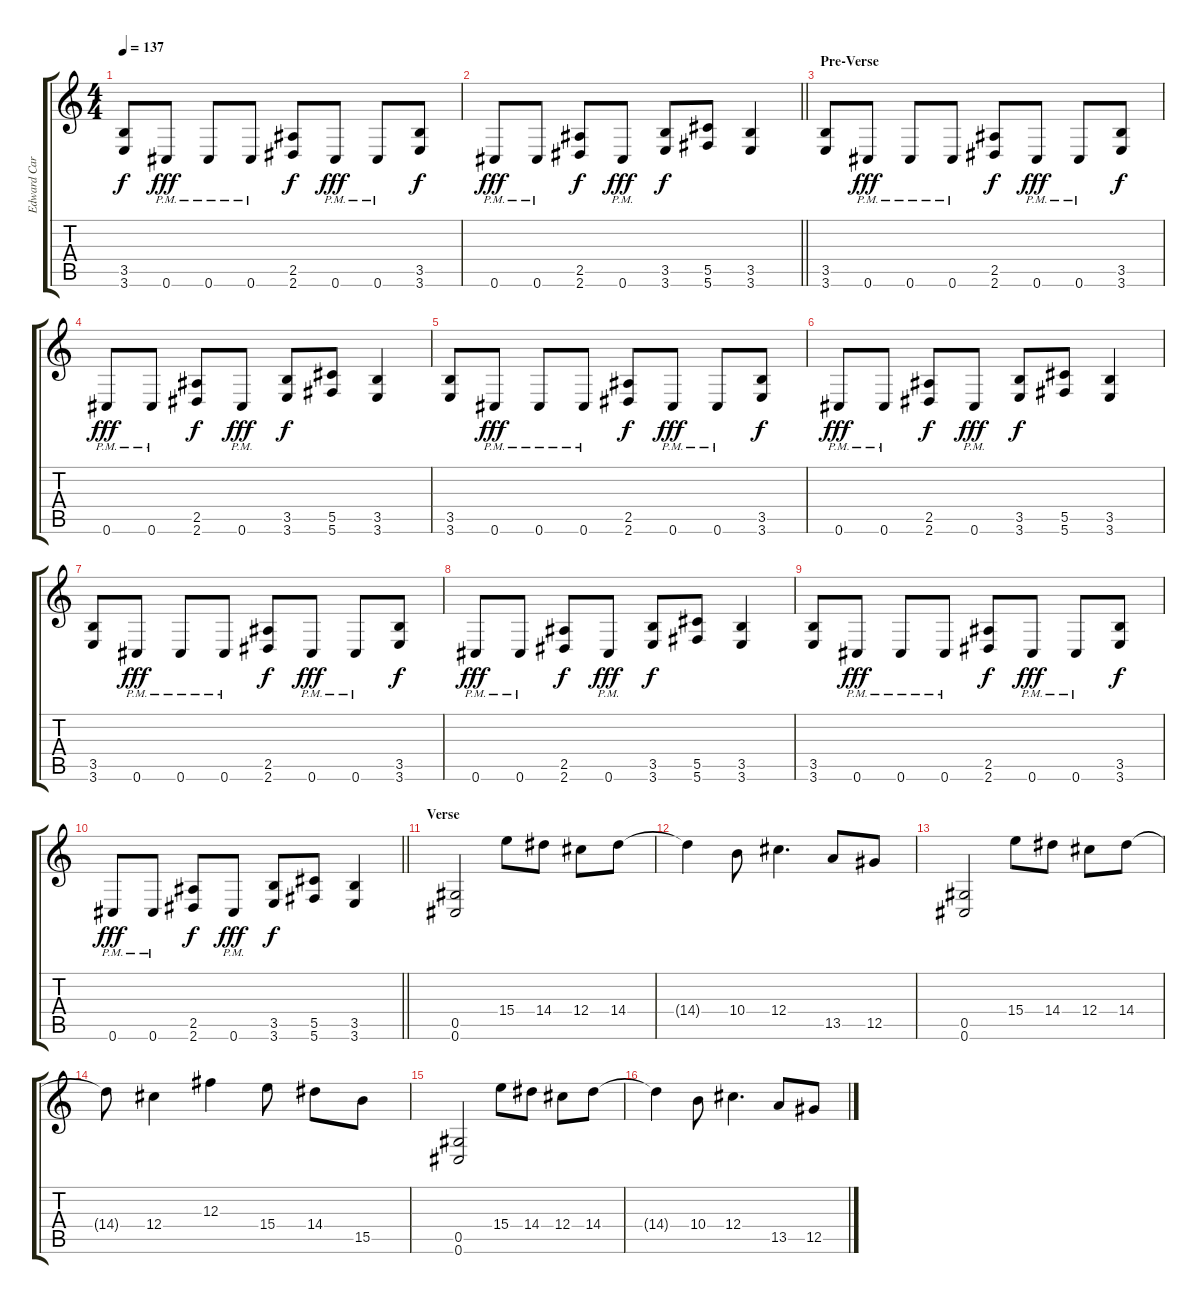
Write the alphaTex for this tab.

\track ("Edward Carlson" "Edward Car") {instrument distortionguitar}
\staff {score tabs}
\tuning (Eb4 Bb3 Gb3 Db3 Ab2 Db2) {hide}
\ts (4 4)
\tempo 137
\clef g2
\ks c
(3.5 3.6).8{dy f} 0.6{pm}.8{dy fff} 0.6{pm}.8 0.6{pm}.8 (2.5 2.6).8{dy f} 0.6{pm}.8{dy fff} 0.6{pm}.8 (3.5 3.6).8{dy f} |
\barLineRight lightlight
0.6{pm}.8{dy fff} 0.6{pm}.8 (2.5 2.6).8{dy f} 0.6{pm}.8{dy fff} (3.5 3.6).8{dy f} (5.5 5.6).8 (3.5 3.6).4 |
\section ("" "Pre-Verse")
(3.5 3.6).8 0.6{pm}.8{dy fff} 0.6{pm}.8 0.6{pm}.8 (2.5 2.6).8{dy f} 0.6{pm}.8{dy fff} 0.6{pm}.8 (3.5 3.6).8{dy f} |
0.6{pm}.8{dy fff} 0.6{pm}.8 (2.5 2.6).8{dy f} 0.6{pm}.8{dy fff} (3.5 3.6).8{dy f} (5.5 5.6).8 (3.5 3.6).4 |
(3.5 3.6).8 0.6{pm}.8{dy fff} 0.6{pm}.8 0.6{pm}.8 (2.5 2.6).8{dy f} 0.6{pm}.8{dy fff} 0.6{pm}.8 (3.5 3.6).8{dy f} |
0.6{pm}.8{dy fff} 0.6{pm}.8 (2.5 2.6).8{dy f} 0.6{pm}.8{dy fff} (3.5 3.6).8{dy f} (5.5 5.6).8 (3.5 3.6).4 |
(3.5 3.6).8 0.6{pm}.8{dy fff} 0.6{pm}.8 0.6{pm}.8 (2.5 2.6).8{dy f} 0.6{pm}.8{dy fff} 0.6{pm}.8 (3.5 3.6).8{dy f} |
0.6{pm}.8{dy fff} 0.6{pm}.8 (2.5 2.6).8{dy f} 0.6{pm}.8{dy fff} (3.5 3.6).8{dy f} (5.5 5.6).8 (3.5 3.6).4 |
(3.5 3.6).8 0.6{pm}.8{dy fff} 0.6{pm}.8 0.6{pm}.8 (2.5 2.6).8{dy f} 0.6{pm}.8{dy fff} 0.6{pm}.8 (3.5 3.6).8{dy f} |
\barLineRight lightlight
0.6{pm}.8{dy fff} 0.6{pm}.8 (2.5 2.6).8{dy f} 0.6{pm}.8{dy fff} (3.5 3.6).8{dy f} (5.5 5.6).8 (3.5 3.6).4 |
\section ("" "Verse")
(0.5 0.6).2 15.4.8 14.4.8 12.4.8 14.4.8 |
14.4{t}.4 10.4.8 12.4.4{d} 13.5.8 12.5.8 |
(0.5 0.6).2 15.4.8 14.4.8 12.4.8 14.4.8 |
14.4{t}.8 12.4.4 12.3.4 15.4.8 14.4.8 15.5.8 |
(0.5 0.6).2 15.4.8 14.4.8 12.4.8 14.4.8 |
14.4{t}.4 10.4.8 12.4.4{d} 13.5.8 12.5.8
